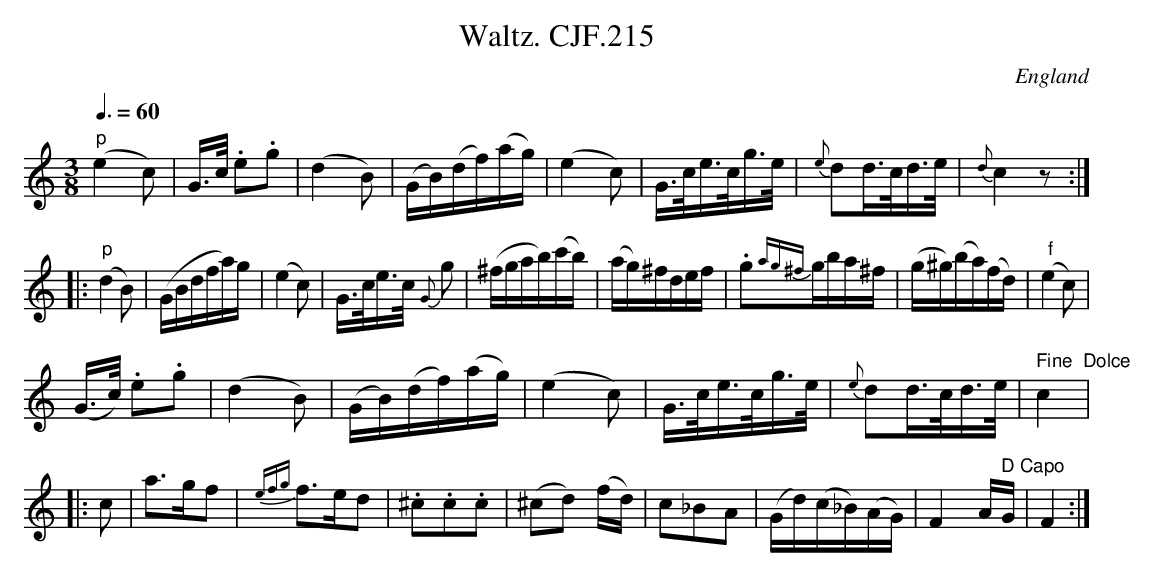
X:1
T:Waltz. CJF.215
O:England
M:3/8
L:1/16
Q:3/8=60
notC:"(Schulx)"
K:C major
"p"(e4c2)|G>c .e2.g2|(d4B2)|(GB)(df)(ag)|\
(e4c2)|G>ce>cg>e|{e}d2d>cd>e|{d}c4z2:|!
|:"p"(d4B2)|(GBdfa)g|(e4c2)|G>ce>c  {G}g2|(^fgab)(c'b)|\
(ag)^fdef|.g2{ag^f}gba^f|(g^g)(ba)(fd)|" f"(e4c2)|!
(G>c) .e2.g2|(d4B2)|(GB)(df)(ag)|(e4c2)|\
G>ce>cg>e|{e}d2d>cd>e|" Fine  Dolce"c4|!
|:c2|a3gf2|{efg}f3ed2|.^c2.c2.c2|(^c2d2) (fd)|\
c2_B2A2|(Gd)(c_B)(AG)|F4A" D Capo"G|F4:|
